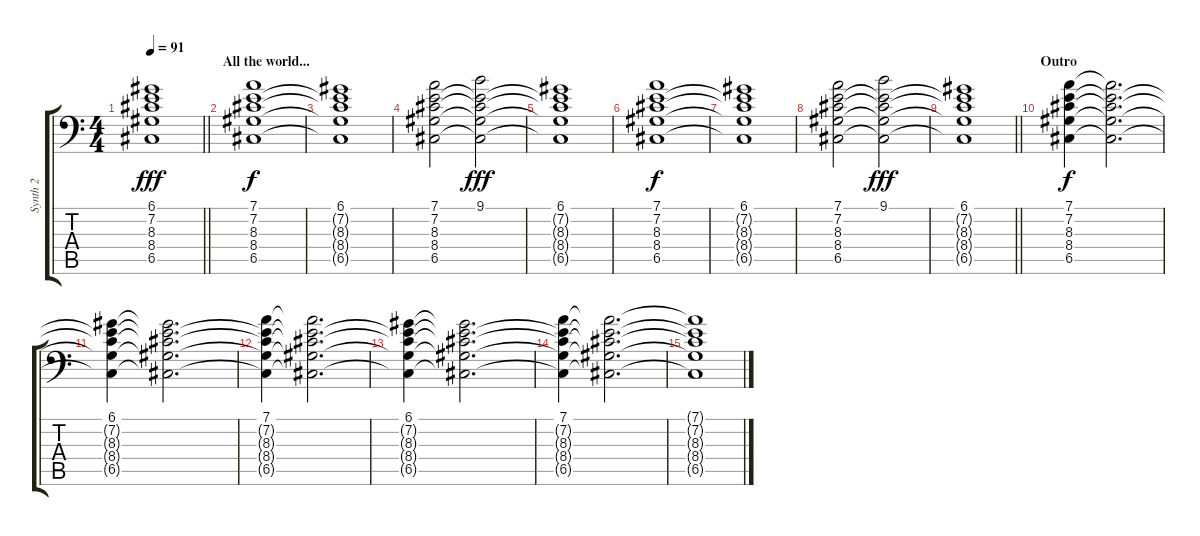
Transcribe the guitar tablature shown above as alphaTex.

\track ("Synth 2" "Synth 2") {instrument pad2warm}
\staff {score tabs}
\tuning (D4 A3 F3 C3 G2 A1) {hide}
\ts (4 4)
\tempo 91
\clef f4
\barLineRight lightlight
\ks c
(6.1 7.2{t} 8.3{t} 8.4{t} 6.5{t}).1{dy fff} |
\section ("" "All the world...")
(7.1 7.2 8.3 8.4 6.5).1{dy f} |
(6.1 7.2{t} 8.3{t} 8.4{t} 6.5{t}).1 |
(7.1 7.2 8.3 8.4 6.5).2 (9.1 7.2{t} 8.3{t} 8.4{t} 6.5{t}).2{dy fff} |
(6.1 7.2{t} 8.3{t} 8.4{t} 6.5{t}).1 |
(7.1 7.2 8.3 8.4 6.5).1{dy f} |
(6.1 7.2{t} 8.3{t} 8.4{t} 6.5{t}).1 |
(7.1 7.2 8.3 8.4 6.5).2 (9.1 7.2{t} 8.3{t} 8.4{t} 6.5{t}).2{dy fff} |
\barLineRight lightlight
(6.1 7.2{t} 8.3{t} 8.4{t} 6.5{t}).1 |
\section ("" "Outro")
(7.1 7.2 8.3 8.4 6.5).4{dy f volume 3} (7.1{t} 7.2{t} 8.3{t} 8.4{t} 6.5{t}).2{d volume 8} |
(6.1 7.2{t} 8.3{t} 8.4{t} 6.5{t}).4{volume 3} (6.1{t} 7.2{t} 8.3{t} 8.4{t} 6.5{t}).2{d volume 8} |
(7.1 7.2{t} 8.3{t} 8.4{t} 6.5{t}).4{volume 3} (7.1{t} 7.2{t} 8.3{t} 8.4{t} 6.5{t}).2{d volume 8} |
(6.1 7.2{t} 8.3{t} 8.4{t} 6.5{t}).4{volume 3} (6.1{t} 7.2{t} 8.3{t} 8.4{t} 6.5{t}).2{d volume 8} |
(7.1 7.2{t} 8.3{t} 8.4{t} 6.5{t}).4{volume 3} (7.1{t} 7.2{t} 8.3{t} 8.4{t} 6.5{t}).2{d volume 8} |
(7.1{t} 7.2{t} 8.3{t} 8.4{t} 6.5{t}).1{volume 0}
